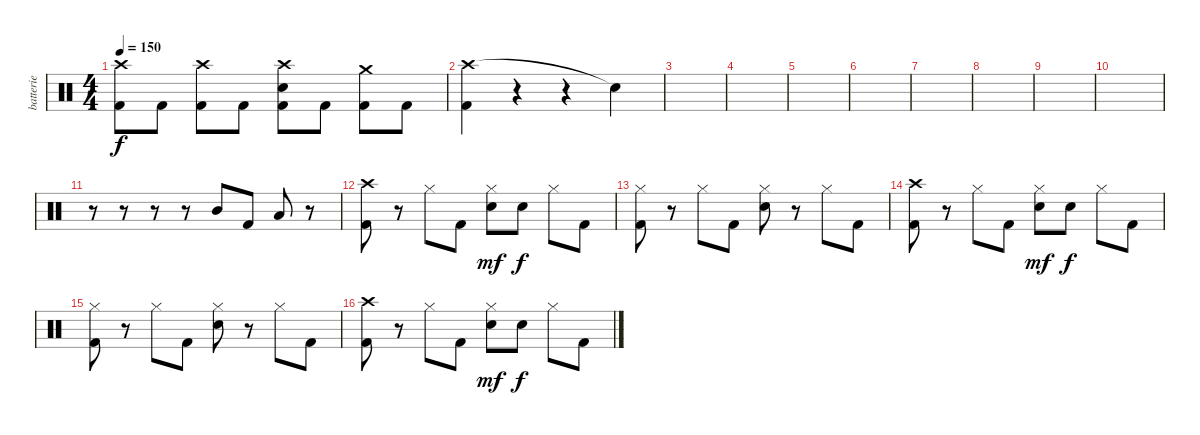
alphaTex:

\track ("batterie" "batterie") {instrument percussion}
\staff {score}
\articulation defaults
\ts (4 4)
\tempo 150
\clef neutral
\ks c
("Crash high (hit)" "Kick (hit) 2").8{dy f} "Kick (hit) 2".8 ("Crash high (hit)" "Kick (hit) 2").8 "Kick (hit) 2".8 ("Crash high (hit)" "Electric Snare (hit)" "Kick (hit) 2").8 "Kick (hit) 2".8 ("Crash medium (hit)" "Kick (hit) 2").8 "Kick (hit) 2".8 |
("Crash high (hit)" "Kick (hit) 2").4 r.4 r.4 "Snare (hit)"{t}.4 |
|
|
|
|
|
|
|
|
r.8 r.8 r.8 r.8 "Mid Tom (hit)".8 "Kick (hit) 2".8 "Low Tom (hit)".8 r.8 |
("Crash high (hit)" "Kick (hit) 2").8 r.8 "Hi-Hat (closed)".8 "Kick (hit) 2".8 ("Hi-Hat (closed)" "Snare (hit) 2").8{dy mf} "Snare (hit) 2".8{dy f} "Hi-Hat (closed)".8 "Kick (hit) 2".8 |
("Hi-Hat (closed)" "Kick (hit) 2").8 r.8 "Hi-Hat (closed)".8 "Kick (hit) 2".8 ("Hi-Hat (closed)" "Snare (hit) 2").8 r.8 "Hi-Hat (closed)".8 "Kick (hit) 2".8 |
("Crash high (hit)" "Kick (hit) 2").8 r.8 "Hi-Hat (closed)".8 "Kick (hit) 2".8 ("Hi-Hat (closed)" "Snare (hit) 2").8{dy mf} "Snare (hit) 2".8{dy f} "Hi-Hat (closed)".8 "Kick (hit) 2".8 |
("Hi-Hat (closed)" "Kick (hit) 2").8 r.8 "Hi-Hat (closed)".8 "Kick (hit) 2".8 ("Hi-Hat (closed)" "Snare (hit) 2").8 r.8 "Hi-Hat (closed)".8 "Kick (hit) 2".8 |
("Crash high (hit)" "Kick (hit) 2").8 r.8 "Hi-Hat (closed)".8 "Kick (hit) 2".8 ("Hi-Hat (closed)" "Snare (hit) 2").8{dy mf} "Snare (hit) 2".8{dy f} "Hi-Hat (closed)".8 "Kick (hit) 2".8
